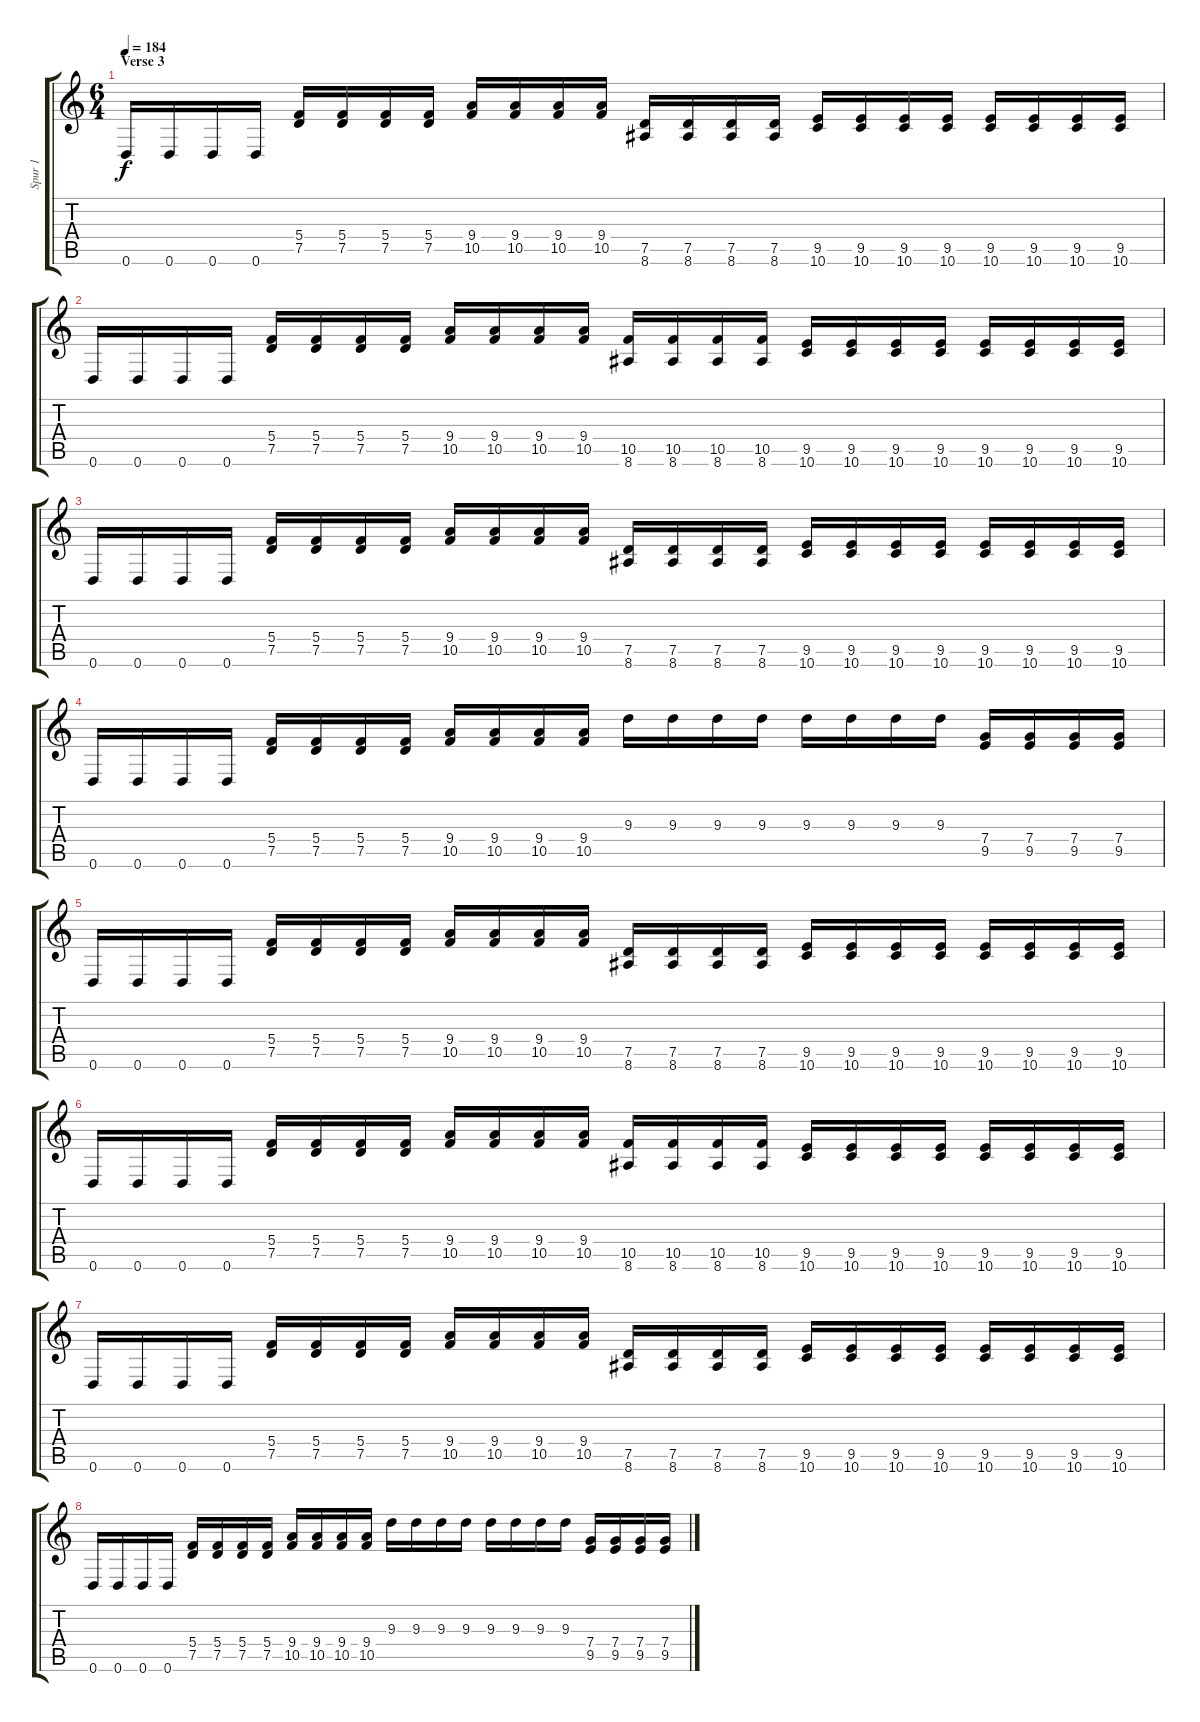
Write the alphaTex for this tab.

\track ("Spur 1" "Spur 1") {instrument distortionguitar}
\staff {score tabs}
\tuning (D4 A3 F3 C3 G2 D2) {hide}
\ts (6 4)
\section ("" "Verse 3")
\tempo 184
\clef g2
\ks c
0.6.16{dy f} 0.6.16 0.6.16 0.6.16 (5.4 7.5).16 (5.4 7.5).16 (5.4 7.5).16 (5.4 7.5).16 (9.4 10.5).16 (9.4 10.5).16 (9.4 10.5).16 (9.4 10.5).16 (7.5 8.6).16 (7.5 8.6).16 (7.5 8.6).16 (7.5 8.6).16 (9.5 10.6).16 (9.5 10.6).16 (9.5 10.6).16 (9.5 10.6).16 (9.5 10.6).16 (9.5 10.6).16 (9.5 10.6).16 (9.5 10.6).16 |
0.6.16 0.6.16 0.6.16 0.6.16 (5.4 7.5).16 (5.4 7.5).16 (5.4 7.5).16 (5.4 7.5).16 (9.4 10.5).16 (9.4 10.5).16 (9.4 10.5).16 (9.4 10.5).16 (10.5 8.6).16 (10.5 8.6).16 (10.5 8.6).16 (10.5 8.6).16 (9.5 10.6).16 (9.5 10.6).16 (9.5 10.6).16 (9.5 10.6).16 (9.5 10.6).16 (9.5 10.6).16 (9.5 10.6).16 (9.5 10.6).16 |
0.6.16 0.6.16 0.6.16 0.6.16 (5.4 7.5).16 (5.4 7.5).16 (5.4 7.5).16 (5.4 7.5).16 (9.4 10.5).16 (9.4 10.5).16 (9.4 10.5).16 (9.4 10.5).16 (7.5 8.6).16 (7.5 8.6).16 (7.5 8.6).16 (7.5 8.6).16 (9.5 10.6).16 (9.5 10.6).16 (9.5 10.6).16 (9.5 10.6).16 (9.5 10.6).16 (9.5 10.6).16 (9.5 10.6).16 (9.5 10.6).16 |
0.6.16 0.6.16 0.6.16 0.6.16 (5.4 7.5).16 (5.4 7.5).16 (5.4 7.5).16 (5.4 7.5).16 (9.4 10.5).16 (9.4 10.5).16 (9.4 10.5).16 (9.4 10.5).16 9.3.16 9.3.16 9.3.16 9.3.16 9.3.16 9.3.16 9.3.16 9.3.16 (7.4 9.5).16 (7.4 9.5).16 (7.4 9.5).16 (7.4 9.5).16 |
0.6.16 0.6.16 0.6.16 0.6.16 (5.4 7.5).16 (5.4 7.5).16 (5.4 7.5).16 (5.4 7.5).16 (9.4 10.5).16 (9.4 10.5).16 (9.4 10.5).16 (9.4 10.5).16 (7.5 8.6).16 (7.5 8.6).16 (7.5 8.6).16 (7.5 8.6).16 (9.5 10.6).16 (9.5 10.6).16 (9.5 10.6).16 (9.5 10.6).16 (9.5 10.6).16 (9.5 10.6).16 (9.5 10.6).16 (9.5 10.6).16 |
0.6.16 0.6.16 0.6.16 0.6.16 (5.4 7.5).16 (5.4 7.5).16 (5.4 7.5).16 (5.4 7.5).16 (9.4 10.5).16 (9.4 10.5).16 (9.4 10.5).16 (9.4 10.5).16 (10.5 8.6).16 (10.5 8.6).16 (10.5 8.6).16 (10.5 8.6).16 (9.5 10.6).16 (9.5 10.6).16 (9.5 10.6).16 (9.5 10.6).16 (9.5 10.6).16 (9.5 10.6).16 (9.5 10.6).16 (9.5 10.6).16 |
0.6.16 0.6.16 0.6.16 0.6.16 (5.4 7.5).16 (5.4 7.5).16 (5.4 7.5).16 (5.4 7.5).16 (9.4 10.5).16 (9.4 10.5).16 (9.4 10.5).16 (9.4 10.5).16 (7.5 8.6).16 (7.5 8.6).16 (7.5 8.6).16 (7.5 8.6).16 (9.5 10.6).16 (9.5 10.6).16 (9.5 10.6).16 (9.5 10.6).16 (9.5 10.6).16 (9.5 10.6).16 (9.5 10.6).16 (9.5 10.6).16 |
0.6.16 0.6.16 0.6.16 0.6.16 (5.4 7.5).16 (5.4 7.5).16 (5.4 7.5).16 (5.4 7.5).16 (9.4 10.5).16 (9.4 10.5).16 (9.4 10.5).16 (9.4 10.5).16 9.3.16 9.3.16 9.3.16 9.3.16 9.3.16 9.3.16 9.3.16 9.3.16 (7.4 9.5).16 (7.4 9.5).16 (7.4 9.5).16 (7.4 9.5).16
